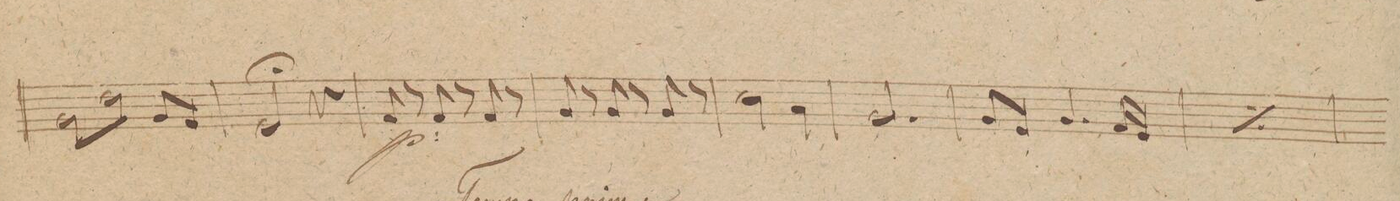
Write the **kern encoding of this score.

**kern	**dynam
*I"Alto Viola.	*
*clefC3	*
*k[b-]	*
*met(c|)	*
*M3/4	*
8A\L	.
8e\	.
8A\	.
8e\J	.
8A/L	.
8G/J	.
*Xtremolo	*
=143	=143
2F;/	.
4r	.
=144	=144
8G/	p
8r	.
8G/	.
8r	.
8G/	.
8r	.
=145	=145
8A/	.
8r	.
8A/	.
8r	.
8A/	.
8r	.
=146	=146
2d\	.
4B-\	.
=147	=147
2.A/	.
=148	=148
8A/L	.
8F/J	.
4.A/	.
16G/LL	.
16F/JJ	.
=149	=149
*rep	*
8A/L	.
8F/J	.
4.A/	.
16G/LL	.
16F/JJ	.
*Xrep	*
=150	=150
*-	*-
